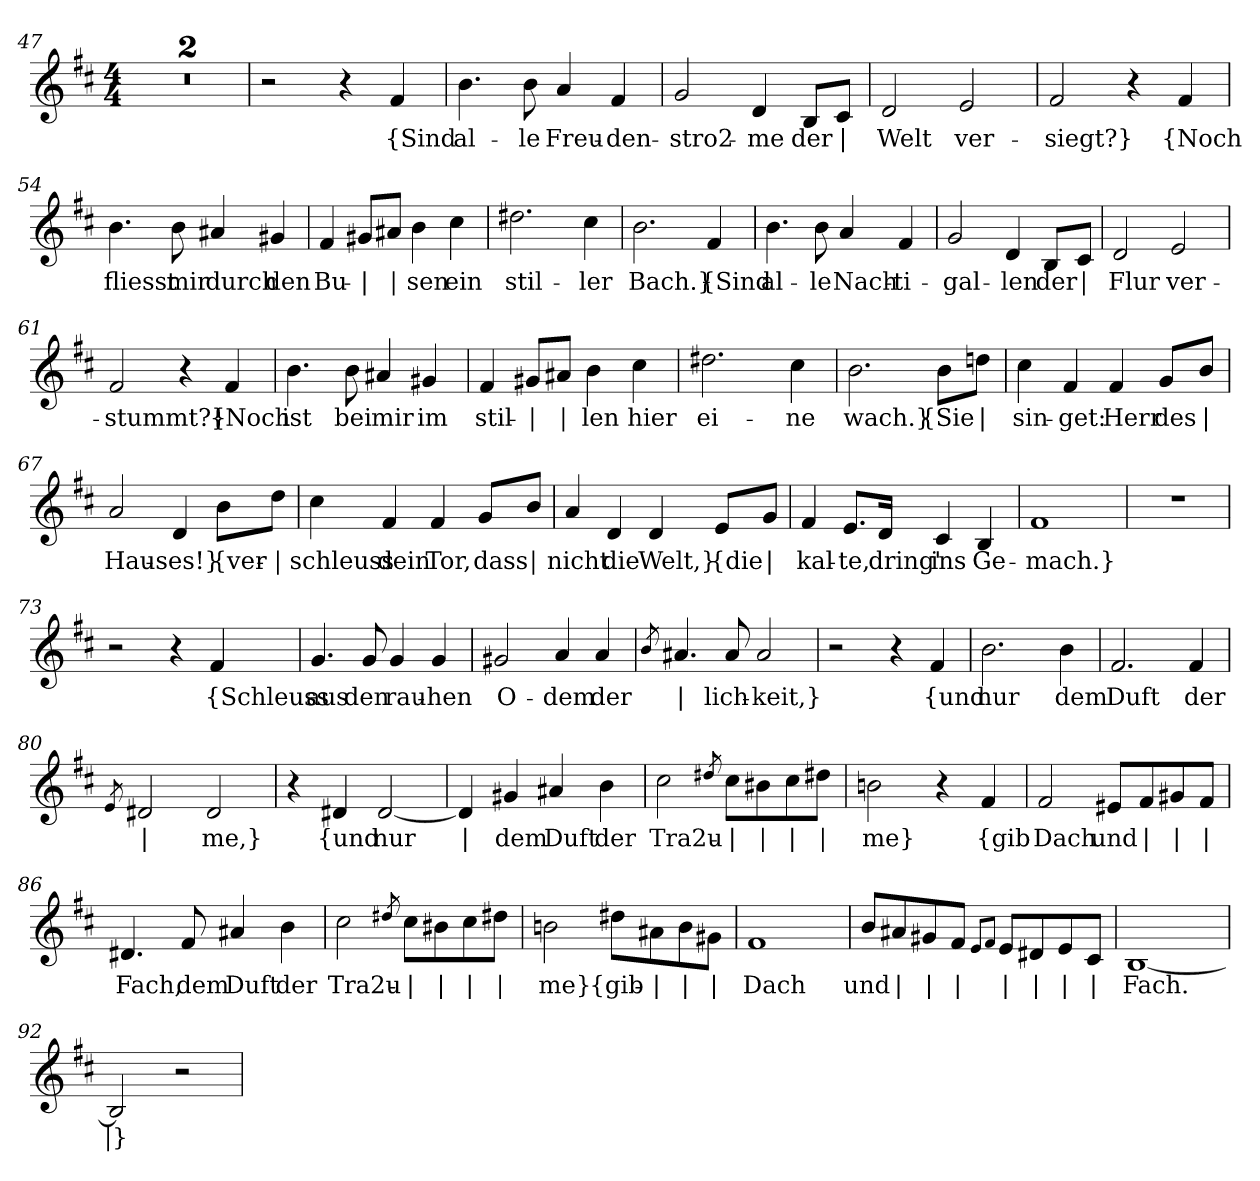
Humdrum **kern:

**kern	**text
*part1	*part1
*staff1	*staff1
*clefG2	*
*k[f#c#]	*
*M4/4	*
=47	=47
1r	.
=48	=48
1r	.
=49	=49
2r	.
4r	.
!	!LO:LY:b
4f#/	{Sind
=50	=50
!	!LO:LY:b
4.b\	al-
!	!LO:LY:b
8b\	-le
!	!LO:LY:b
4a/	Freu-
!	!LO:LY:b
4f#/	-den-
=51	=51
!	!LO:LY:b
2g/	-stro2-
!	!LO:LY:b
4d/	-me
!	!LO:LY:b
8B/L	der
!	!LO:LY:b
8c#/J	|
=52	=52
!	!LO:LY:b
2d/	Welt
!	!LO:LY:b
2e/	ver-
!!LO:LB:g=z
=53	=53
!	!LO:LY:b
2f#/	-siegt?}
4r	.
!	!LO:LY:b
4f#/	{Noch
=54	=54
!	!LO:LY:b
4.b\	fliesst
!	!LO:LY:b
8b\	mir
!	!LO:LY:b
4a#X/	durch
!	!LO:LY:b
4g#X/	den
=55	=55
!	!LO:LY:b
4f#/	Bu-
!	!LO:LY:b
8g#X/L	|
!	!LO:LY:b
8a#X/J	|
!	!LO:LY:b
4b\	-sen
!	!LO:LY:b
4cc#\	ein
=56	=56
!	!LO:LY:b
2.dd#X\	stil-
!	!LO:LY:b
4cc#\	-ler
=57	=57
!	!LO:LY:b
2.b\	Bach.}
!	!LO:LY:b
4f#/	{Sind
=58	=58
!	!LO:LY:b
4.b\	al-
!	!LO:LY:b
8b\	-le
!	!LO:LY:b
4a/	Nach-
!	!LO:LY:b
4f#/	-ti-
!!LO:LB:g=z
=59	=59
!	!LO:LY:b
2g/	-gal-
!	!LO:LY:b
4d/	-len
!	!LO:LY:b
8B/L	der
!	!LO:LY:b
8c#/J	|
=60	=60
!	!LO:LY:b
2d/	Flur
!	!LO:LY:b
2e/	ver-
=61	=61
!	!LO:LY:b
2f#/	-stummt?}
4r	.
!	!LO:LY:b
4f#/	{Noch
=62	=62
!	!LO:LY:b
4.b\	ist
!	!LO:LY:b
8b\	bei
!	!LO:LY:b
4a#X/	mir
!	!LO:LY:b
4g#X/	im
=63	=63
!	!LO:LY:b
4f#/	stil-
!	!LO:LY:b
8g#X/L	|
!	!LO:LY:b
8a#X/J	|
!	!LO:LY:b
4b\	-len
!	!LO:LY:b
4cc#\	hier
=64	=64
!	!LO:LY:b
2.dd#X\	ei-
!	!LO:LY:b
4cc#\	-ne
!!LO:PB:g=z
=65	=65
!	!LO:LY:b
2.b\	wach.}
!	!LO:LY:b
8b\L	{Sie
!	!LO:LY:b
8ddn\J	|
=66	=66
!	!LO:LY:b
4cc#\	sin-
!	!LO:LY:b
4f#/	-get:
!	!LO:LY:b
4f#/	Herr
!	!LO:LY:b
8g/L	des
!	!LO:LY:b
8b/J	|
=67	=67
!	!LO:LY:b
2a/	Hau-
!	!LO:LY:b
4d/	-ses!}
!	!LO:LY:b
8b\L	{ver-
!	!LO:LY:b
8dd\J	|
=68	=68
!	!LO:LY:b
4cc#\	-schleuss
!	!LO:LY:b
4f#/	dein
!	!LO:LY:b
4f#/	Tor,
!	!LO:LY:b
8g/L	dass
!	!LO:LY:b
8b/J	|
!!LO:LB:g=z
=69	=69
!	!LO:LY:b
4a/	nicht
!	!LO:LY:b
4d/	die
!	!LO:LY:b
4d/	Welt,}
!	!LO:LY:b
8e/L	{die
!	!LO:LY:b
8g/J	|
=70	=70
!	!LO:LY:b
4f#/	kal-
!	!LO:LY:b
8.e/L	-te,
!	!LO:LY:b
16d/Jk	dring'
!	!LO:LY:b
4c#/	ins
!	!LO:LY:b
4B/	Ge-
=71	=71
!	!LO:LY:b
1f#	-mach.}
=72	=72
1r	.
=73	=73
2r	.
4r	.
!	!LO:LY:b
4f#/	{Schleuss
=74	=74
!	!LO:LY:b
4.g/	aus
!	!LO:LY:b
8g/	den
!	!LO:LY:b
4g/	rau-
!	!LO:LY:b
4g/	-hen
!!LO:LB:g=z
=75	=75
!	!LO:LY:b
2g#X/	O-
!	!LO:LY:b
4a/	-dem
!	!LO:LY:b
4a/	der
=76	=76
8qb/	.
!	!LO:LY:b
4.a#X/	|
!	!LO:LY:b
8a#/	-lich-
!	!LO:LY:b
2a#/	-keit,}
=77	=77
2r	.
4r	.
!	!LO:LY:b
4f#/	{und
=78	=78
!	!LO:LY:b
2.b\	nur
!	!LO:LY:b
4b\	dem
=79	=79
!	!LO:LY:b
2.f#/	Duft
!	!LO:LY:b
4f#/	der
=80	=80
8qe/	.
!	!LO:LY:b
2d#X/	|
!	!LO:LY:b
2d#/	-me,}
=81	=81
4r	.
!	!LO:LY:b
4d#X/	{und
!	!LO:LY:b
[2d#/	nur
!!LO:LB:g=z
=82	=82
!	!LO:LY:b
4d#/]	|
!	!LO:LY:b
4g#X/	dem
!	!LO:LY:b
4a#X/	Duft
!	!LO:LY:b
4b\	der
=83	=83
!	!LO:LY:b
2cc#\	Tra2u-
8qdd#X/	.
!	!LO:LY:b
8cc#\L	|
!	!LO:LY:b
8b#X\	|
!	!LO:LY:b
8cc#\	|
!	!LO:LY:b
8dd#\J	|
=84	=84
!	!LO:LY:b
2bn\	-me}
4r	.
!	!LO:LY:b
4f#/	{gib
=85	=85
!	!LO:LY:b
2f#/	Dach
!	!LO:LY:b
8e#X/L	und
!	!LO:LY:b
8f#/	|
!	!LO:LY:b
8g#X/	|
!	!LO:LY:b
8f#/J	|
=86	=86
!	!LO:LY:b
4.d#X/	Fach,
!	!LO:LY:b
8f#/	dem
!	!LO:LY:b
4a#X/	Duft
!	!LO:LY:b
4b\	der
!!LO:LB:g=z
=87	=87
!	!LO:LY:b
2cc#\	Tra2u-
8qdd#X/	.
!	!LO:LY:b
8cc#\L	|
!	!LO:LY:b
8b#X\	|
!	!LO:LY:b
8cc#\	|
!	!LO:LY:b
8dd#\J	|
=88	=88
!	!LO:LY:b
2bn\	-me}
!	!LO:LY:b
8dd#X\L	{gib-
!	!LO:LY:b
8a#X\	|
!	!LO:LY:b
8b\	|
!	!LO:LY:b
8g#X\J	|
=89	=89
!	!LO:LY:b
1f#	Dach
=90	=90
!	!LO:LY:b
8b/L	und
!	!LO:LY:b
8a#X/	|
!	!LO:LY:b
8g#X/	|
!	!LO:LY:b
8f#/J	|
8qe/L	.
8qf#/J	.
!	!LO:LY:b
8e/L	|
!	!LO:LY:b
8d#X/	|
!	!LO:LY:b
8e/	|
!	!LO:LY:b
8c#/J	|
=91	=91
!	!LO:LY:b
[1B	Fach.
=92	=92
!	!LO:LY:b
2B/]	|}
2r	.
=	=
*-	*-
